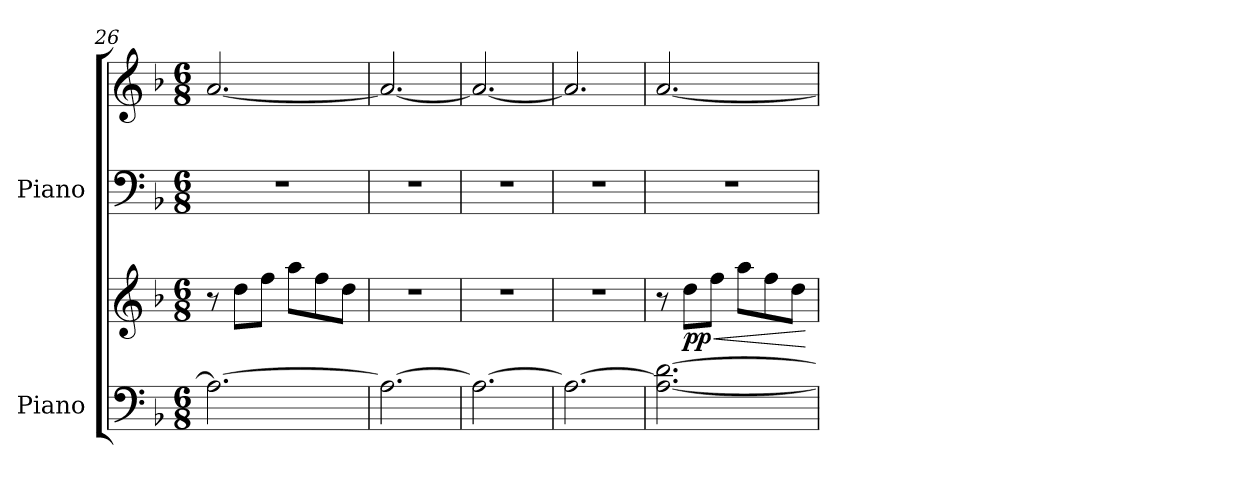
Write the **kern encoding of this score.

**kern	**kern	**dynam	**kern	**kern
*part2	*part2	*part2	*part1	*part1
*staff4	*staff3	*staff3/4	*staff2	*staff1
*I"Piano	*	*	*I"Piano	*
*I'Pno.	*	*	*I'Pno.	*
*clefF4	*clefG2	*	*clefF4	*clefG2
*k[b-]	*k[b-]	*	*k[b-]	*k[b-]
*M6/8	*M6/8	*	*M6/8	*M6/8
=26	=26	=26	=26	=26
2.A\_	8r	.	2.r	[2.a/
.	8dd\L	.	.	.
.	8ff\J	.	.	.
.	8aa\L	.	.	.
.	8ff\	.	.	.
.	8dd\J	.	.	.
=27	=27	=27	=27	=27
2.A\_	2.r	.	2.r	2.a/_
=28	=28	=28	=28	=28
2.A\_	2.r	.	2.r	2.a/_
=29	=29	=29	=29	=29
2.A\_	2.r	.	2.r	2.a/]
=30	=30	=30	=30	=30
2.A\_ [2.d\	8r	.	2.r	[2.a/
!	!	!LO:HP:b	!	!
!	!	!LO:DY:n=1:b	!	!
.	8dd\L	< pp	.	.
.	8ff\J	.	.	.
.	8aa\L	.	.	.
.	8ff\	.	.	.
.	8dd\J	.	.	.
.	.	[	.	.
=	=	=	=	=
*-	*-	*-	*-	*-
